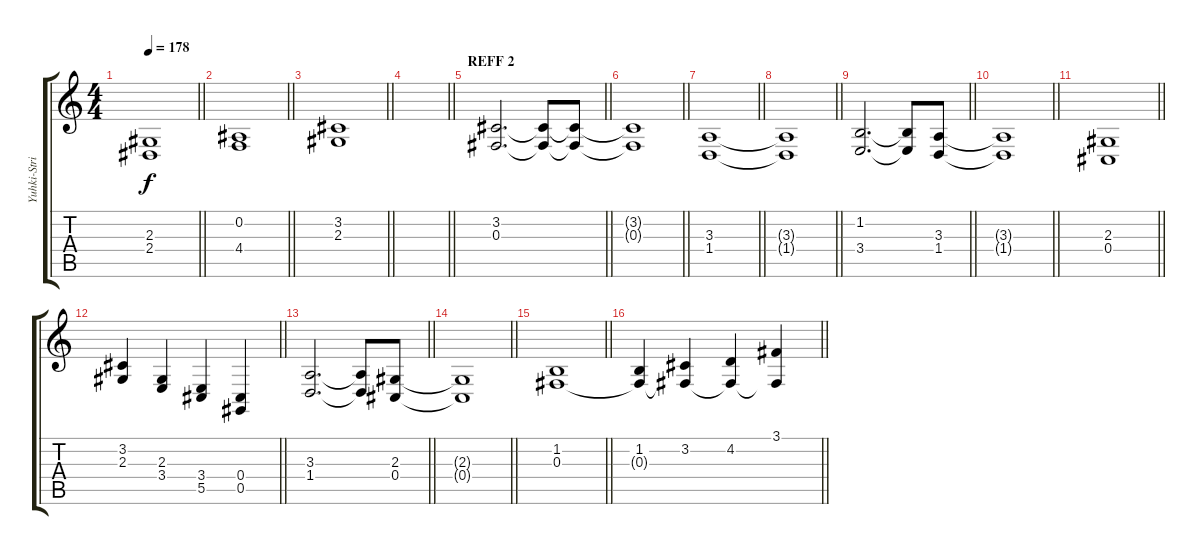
\track ("Yuhki-Strings" "Yuhki-Stri") {instrument stringensemble1}
\staff {score tabs}
\tuning (Eb4 Bb3 Gb3 Db3 Ab2 Eb2) {hide}
\ts (4 4)
\tempo 178
\clef g2
\barLineRight lightlight
\ks c
(2.3{t} 2.4{t}).1{dy f} |
\barLineRight lightlight
(0.2 4.4).1 |
\barLineRight lightlight
(3.2 2.3).1 |
\barLineRight lightlight
|
\section ("" "REFF 2")
\barLineRight lightlight
(3.2 0.3).2{d} (3.2{t} 0.3{t}).8 (3.2{t} 0.3{t}).8 |
\barLineRight lightlight
(3.2{t} 0.3{t}).1 |
\barLineRight lightlight
(3.3 1.4).1 |
\barLineRight lightlight
(3.3{t} 1.4{t}).1 |
\barLineRight lightlight
(1.2 3.4).2{d} (1.2{t} 3.4{t}).8 (3.3 1.4).8 |
\barLineRight lightlight
(3.3{t} 1.4{t}).1 |
\barLineRight lightlight
(2.3 0.4).1 |
\barLineRight lightlight
(3.2 2.3).4 (2.3 3.4).4 (3.4 5.5).4 (0.4 0.5).4 |
\barLineRight lightlight
(3.3 1.4).2{d} (3.3{t} 1.4{t}).8 (2.3 0.4).8 |
\barLineRight lightlight
(2.3{t} 0.4{t}).1 |
\barLineRight lightlight
(1.2 0.3).1 |
\barLineRight lightlight
(1.2 0.3{t}).4 (3.2 0.3{t}).4 (4.2 0.3{t}).4 (3.1 0.3{t}).4
